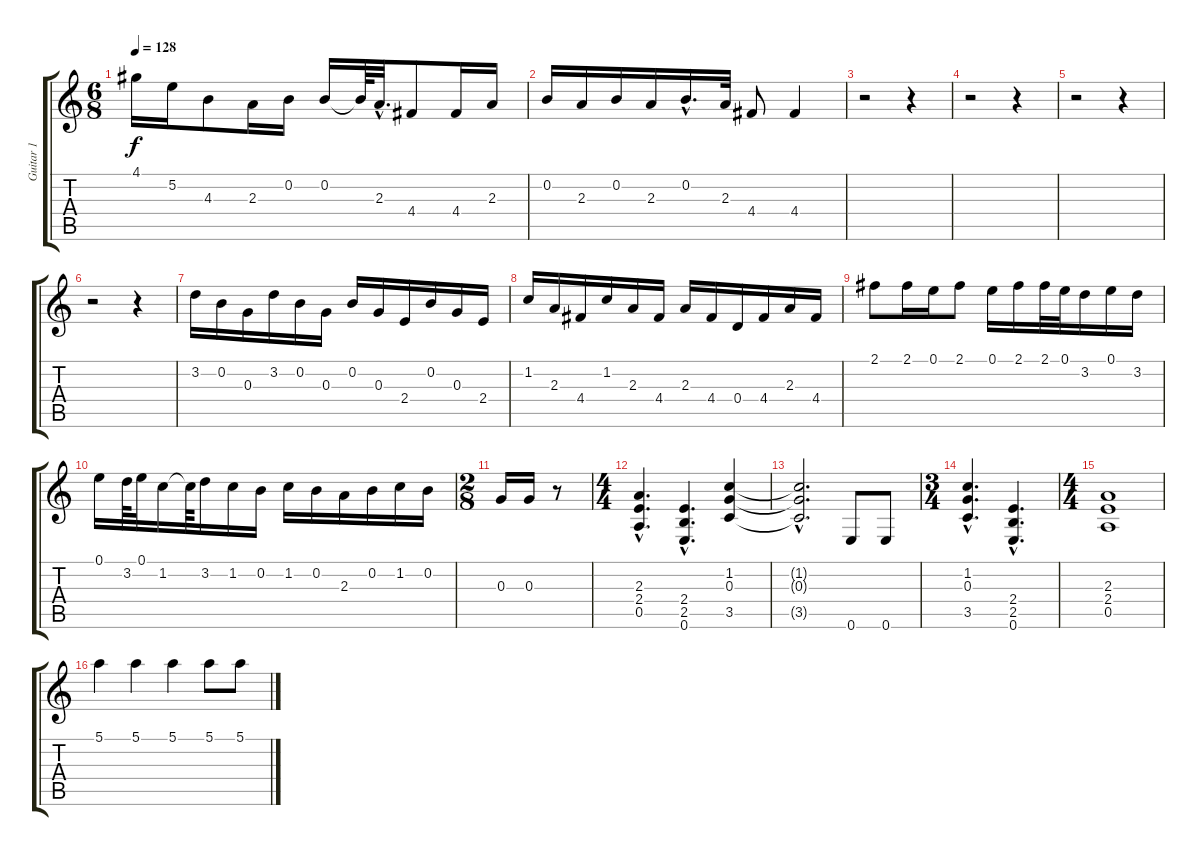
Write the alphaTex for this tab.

\track ("Guitar 1" "Guitar 1") {instrument distortionguitar}
\staff {score tabs}
\tuning (E4 B3 G3 D3 A2 E2) {hide}
\ts (6 8)
\tempo 128
\clef g2
\ks c
4.1.16{dy f} 5.2.16 4.3.8 2.3.16 0.2.16 0.2.16 0.2{t}.64 2.3{hac}.32{d} 4.4.8 4.4.16 2.3.16 |
0.2.16 2.3.16 0.2.16 2.3.16 0.2{hac}.16{d} 2.3.32 4.4.8 4.4.4 |
r.2 r.4 |
r.2 r.4 |
r.2 r.4 |
r.2 r.4 |
3.2.16 0.2.16 0.3.16 3.2.16 0.2.16 0.3.16 0.2.16 0.3.16 2.4.16 0.2.16 0.3.16 2.4.16 |
1.2.16 2.3.16 4.4.16 1.2.16 2.3.16 4.4.16 2.3.16 4.4.16 0.4.16 4.4.16 2.3.16 4.4.16 |
2.1.8 2.1.16 0.1.16 2.1.8 0.1.16 2.1.16 2.1.32 0.1.32 3.2.16 0.1.16 3.2.16 |
0.1.16 3.2.64 0.1.32 1.2.16 1.2{t}.64 3.2.16 1.2.16 0.2.16 1.2.16 0.2.16 2.3.16 0.2.16 1.2.16 0.2.16 |
\ts (2 8)
0.3.16 0.3.16 r.8 |
\ts (4 4)
(2.3{hac} 2.4{hac} 0.5{hac}).4{d} (2.4{hac} 2.5{hac} 0.6{hac}).4{d} (1.2 0.3 3.5).4 |
(1.2{hac t} 0.3{hac t} 3.5{hac t}).2{d} 0.6.8 0.6.8 |
\ts (3 4)
(1.2{hac} 0.3{hac} 3.5{hac}).4{d} (2.4{hac} 2.5{hac} 0.6{hac}).4{d} |
\ts (4 4)
(2.3 2.4 0.5).1 |
5.1.4 5.1.4 5.1.4 5.1.8 5.1.8
